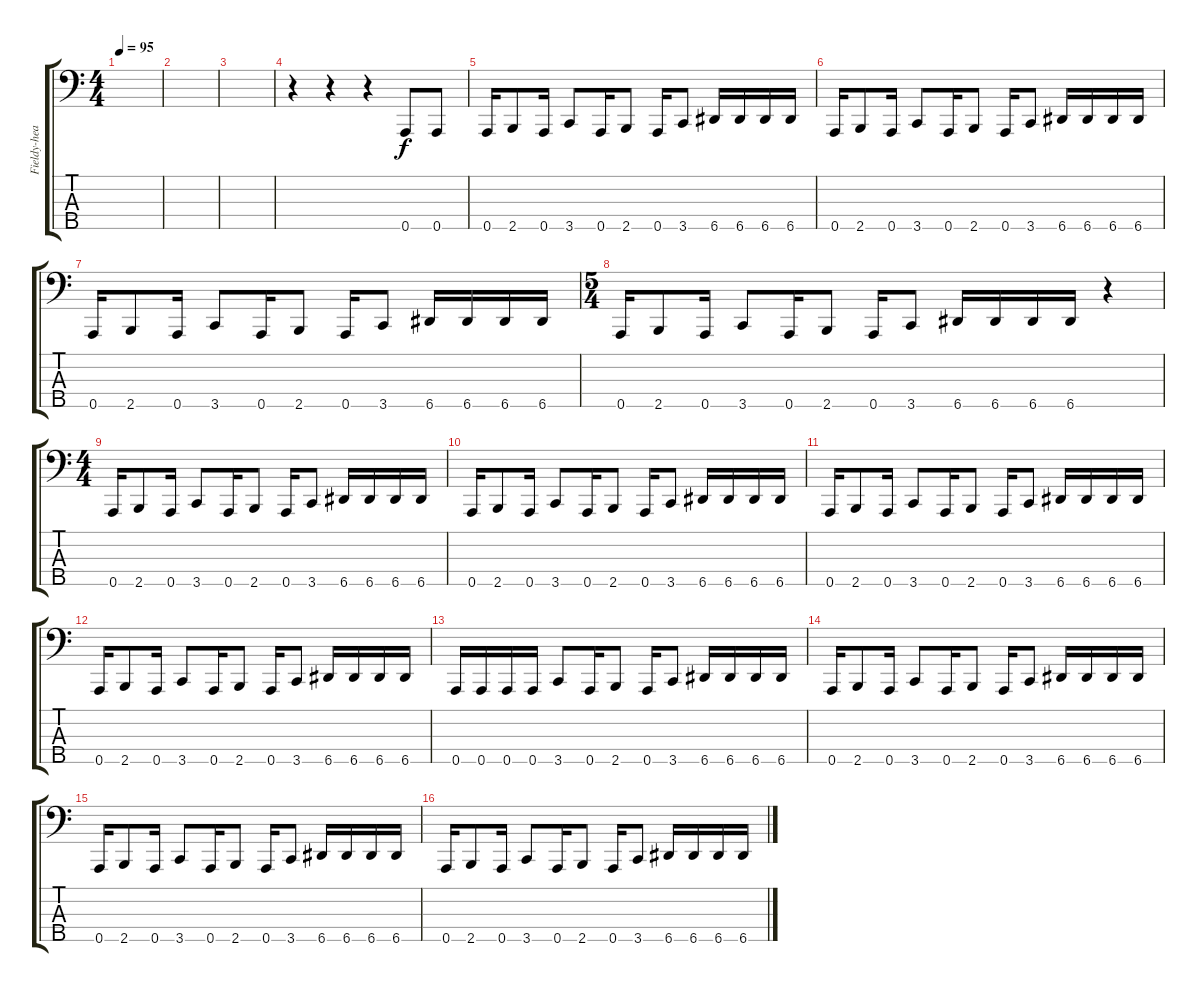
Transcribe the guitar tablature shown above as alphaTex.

\track ("Fieldy-heavy" "Fieldy-hea") {instrument slapbass1}
\staff {score tabs}
\tuning (G2 D2 A1 E1 A0) {hide}
\ts (4 4)
\tempo 95
\clef f4
\ks c
|
|
|
r.4 r.4 r.4 0.5.8 0.5.8 |
0.5.16 2.5.8 0.5.16 3.5.8 0.5.16 2.5.8 0.5.16 3.5.8 6.5.16 6.5.16 6.5.16 6.5.16 |
0.5.16 2.5.8 0.5.16 3.5.8 0.5.16 2.5.8 0.5.16 3.5.8 6.5.16 6.5.16 6.5.16 6.5.16 |
0.5.16 2.5.8 0.5.16 3.5.8 0.5.16 2.5.8 0.5.16 3.5.8 6.5.16 6.5.16 6.5.16 6.5.16 |
\ts (5 4)
0.5.16 2.5.8 0.5.16 3.5.8 0.5.16 2.5.8 0.5.16 3.5.8 6.5.16 6.5.16 6.5.16 6.5.16 r.4 |
\ts (4 4)
0.5.16 2.5.8 0.5.16 3.5.8 0.5.16 2.5.8 0.5.16 3.5.8 6.5.16 6.5.16 6.5.16 6.5.16 |
0.5.16 2.5.8 0.5.16 3.5.8 0.5.16 2.5.8 0.5.16 3.5.8 6.5.16 6.5.16 6.5.16 6.5.16 |
0.5.16 2.5.8 0.5.16 3.5.8 0.5.16 2.5.8 0.5.16 3.5.8 6.5.16 6.5.16 6.5.16 6.5.16 |
0.5.16 2.5.8 0.5.16 3.5.8 0.5.16 2.5.8 0.5.16 3.5.8 6.5.16 6.5.16 6.5.16 6.5.16 |
0.5.16 0.5.16 0.5.16 0.5.16 3.5.8 0.5.16 2.5.8 0.5.16 3.5.8 6.5.16 6.5.16 6.5.16 6.5.16 |
0.5.16 2.5.8 0.5.16 3.5.8 0.5.16 2.5.8 0.5.16 3.5.8 6.5.16 6.5.16 6.5.16 6.5.16 |
0.5.16 2.5.8 0.5.16 3.5.8 0.5.16 2.5.8 0.5.16 3.5.8 6.5.16 6.5.16 6.5.16 6.5.16 |
0.5.16 2.5.8 0.5.16 3.5.8 0.5.16 2.5.8 0.5.16 3.5.8 6.5.16 6.5.16 6.5.16 6.5.16
